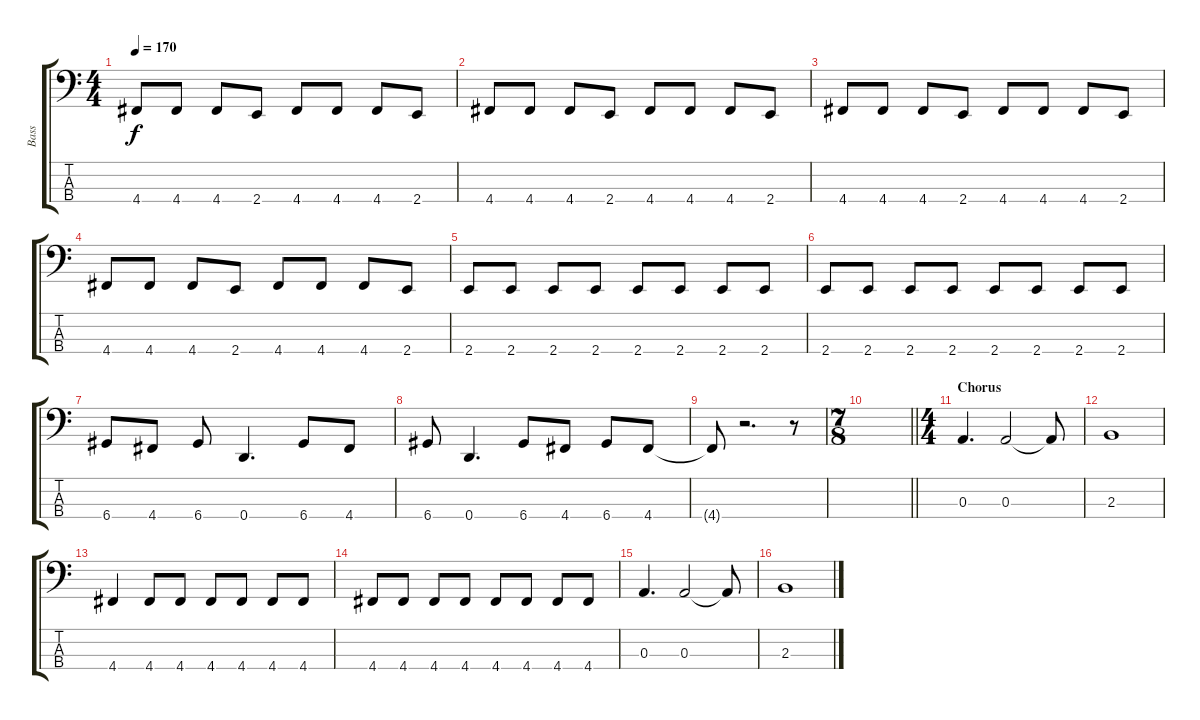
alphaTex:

\track ("Bass" "Bass") {instrument electricbassfinger}
\staff {score tabs}
\tuning (G2 D2 A1 D1) {hide}
\ts (4 4)
\tempo 170
\clef f4
\ks c
4.4.8{dy f} 4.4.8 4.4.8 2.4.8 4.4.8 4.4.8 4.4.8 2.4.8 |
4.4.8 4.4.8 4.4.8 2.4.8 4.4.8 4.4.8 4.4.8 2.4.8 |
4.4.8 4.4.8 4.4.8 2.4.8 4.4.8 4.4.8 4.4.8 2.4.8 |
4.4.8 4.4.8 4.4.8 2.4.8 4.4.8 4.4.8 4.4.8 2.4.8 |
2.4.8 2.4.8 2.4.8 2.4.8 2.4.8 2.4.8 2.4.8 2.4.8 |
2.4.8 2.4.8 2.4.8 2.4.8 2.4.8 2.4.8 2.4.8 2.4.8 |
6.4.8 4.4.8 6.4.8 0.4.4{d} 6.4.8 4.4.8 |
6.4.8 0.4.4{d} 6.4.8 4.4.8 6.4.8 4.4.8 |
4.4{t}.8 r.2{d} r.8 |
\ts (7 8)
\barLineRight lightlight
|
\ts (4 4)
\section ("" "Chorus")
0.3.4{d} 0.3.2 0.3{t}.8 |
2.3.1 |
4.4.4 4.4.8 4.4.8 4.4.8 4.4.8 4.4.8 4.4.8 |
4.4.8 4.4.8 4.4.8 4.4.8 4.4.8 4.4.8 4.4.8 4.4.8 |
0.3.4{d} 0.3.2 0.3{t}.8 |
2.3.1
